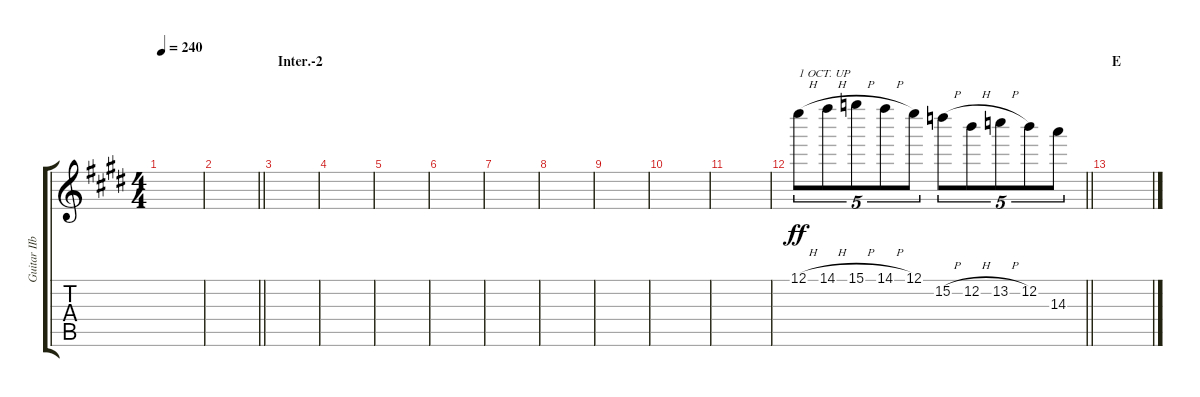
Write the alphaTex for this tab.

\track ("Guitar IIb (Nakano Azusa)" "Guitar IIb") {instrument distortionguitar}
\staff {score tabs}
\tuning (E5 B4 G4 D4 A3 E3) {hide}
\ts (4 4)
\tempo 240
\clef g2
\ks e
|
\barLineRight lightlight
|
\section ("" "Inter.-2")
|
|
|
|
|
|
|
|
|
\barLineRight lightlight
12.1{h}.8{tu (5 4) txt "1 OCT. UP" dy ff} 14.1{h}.8{tu (5 4)} 15.1{h}.8{tu (5 4)} 14.1{h}.8{tu (5 4)} 12.1.8{tu (5 4)} 15.2{h}.8{tu (5 4)} 12.2{h}.8{tu (5 4)} 13.2{h}.8{tu (5 4)} 12.2.8{tu (5 4)} 14.3.8{tu (5 4)} |
\section ("" "E")
